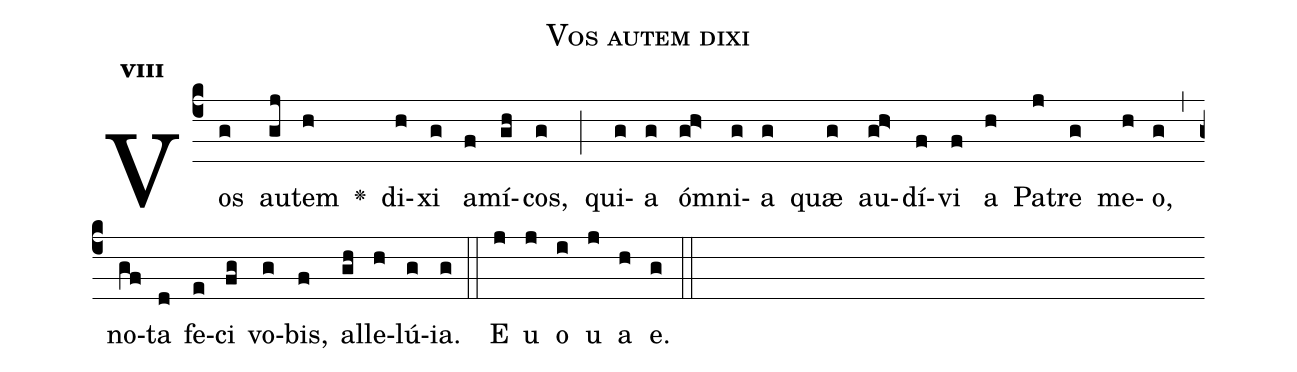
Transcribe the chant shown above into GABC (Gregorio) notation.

name:Vos autem dixi;
office-part:Antiphona;
mode:8;
%%
initial-style: 1;
name: Vos autem dixi
book: Antiphonae & Responsoria/Tomus II, p. 222;
occasion: Hebdomada VI Paschae Dominica;
office-part: Laudes Ant E;
user-notes: ;
commentary: ;
annotation: 8g;
centering-scheme: english;
fontsize: 12;
font: OFLSortsMillGoudy;
height: 11;
width: 4.5;
%%
(c4)Vos(g) au(gj)tem(h) <v>\greheightstar</v>() di(h)xi(g) a(f)mí(gh)cos,(g) (;) qui(g)a(g) óm(gh>)ni(g)a(g) quæ(g) au(gh>)dí(f)vi(f) a(h) Pa(j)tre(g) me(h)o,(g) (,) no(gf)ta(d) fe(e)ci(fg) vo(g)bis,(f) al(gh)le(h)lú(g)ia.(g) (::)
E(j) u(j) o(i) u(j) a(h) e.(g) (::)
